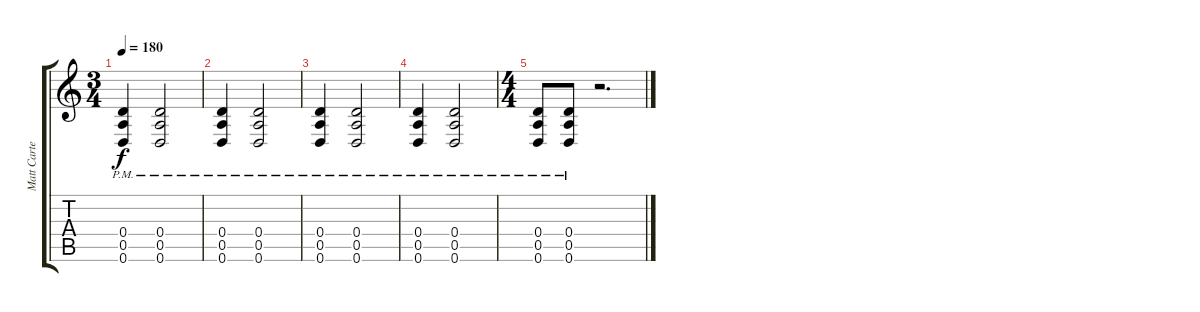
\track ("Matt Carter Left" "Matt Carte") {instrument overdrivenguitar}
\staff {score tabs}
\tuning (E4 B3 G3 D3 A2 D2) {hide}
\ts (3 4)
\tempo 180
\clef g2
\ks c
(0.4{pm} 0.5{pm} 0.6{pm}).4{dy f} (0.4{pm} 0.5{pm} 0.6{pm}).2 |
(0.4{pm} 0.5{pm} 0.6{pm}).4 (0.4{pm} 0.5{pm} 0.6{pm}).2 |
(0.4{pm} 0.5{pm} 0.6{pm}).4 (0.4{pm} 0.5{pm} 0.6{pm}).2 |
(0.4{pm} 0.5{pm} 0.6{pm}).4 (0.4{pm} 0.5{pm} 0.6{pm}).2 |
\ts (4 4)
(0.4{pm} 0.5{pm} 0.6{pm}).8 (0.4{pm} 0.5{pm} 0.6{pm}).8 r.2{d}
